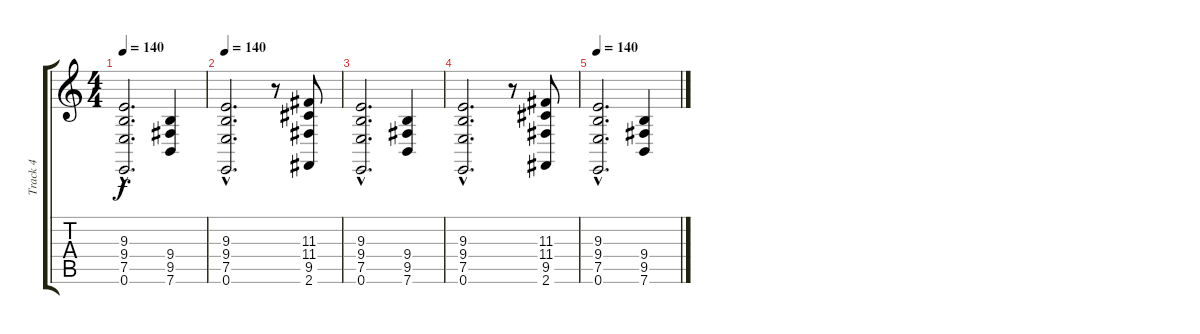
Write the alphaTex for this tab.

\track ("Track 4" "Track 4") {instrument tubularbells}
\staff {score tabs}
\tuning (E4 B3 G3 D3 A2 E2) {hide}
\ts (4 4)
\tempo 140
\clef g2
\ks c
(9.3{hac} 9.4{hac} 7.5{hac} 0.6{hac}).2{d dy f} (9.4 9.5 7.6).4 |
\tempo 140
(9.3{hac} 9.4{hac} 7.5{hac} 0.6{hac}).2{d} r.8 (11.3 11.4 9.5 2.6).8 |
(9.3{hac} 9.4{hac} 7.5{hac} 0.6{hac}).2{d} (9.4 9.5 7.6).4 |
(9.3{hac} 9.4{hac} 7.5{hac} 0.6{hac}).2{d} r.8 (11.3 11.4 9.5 2.6).8 |
\tempo 140
(9.3{hac} 9.4{hac} 7.5{hac} 0.6{hac}).2{d} (9.4 9.5 7.6).4
